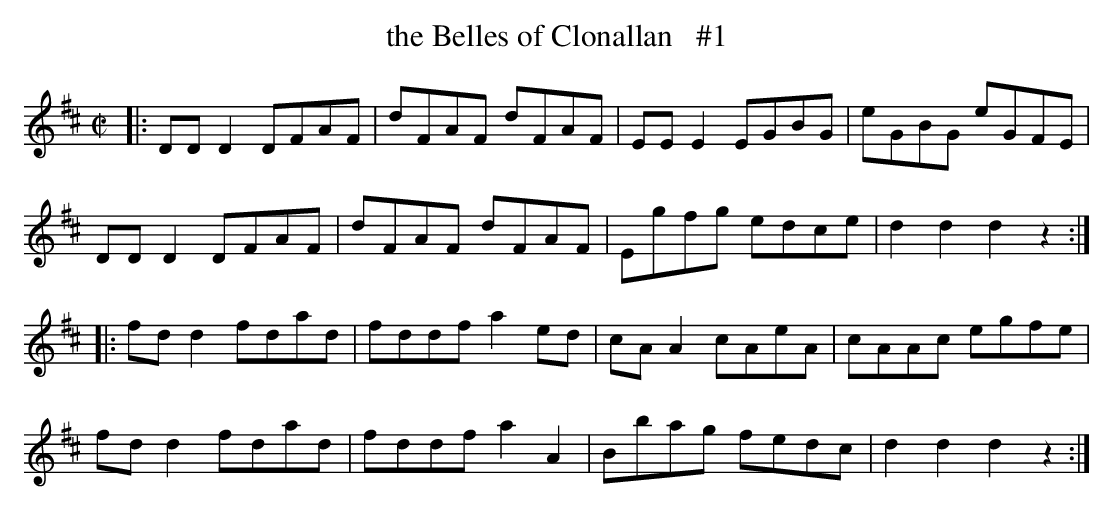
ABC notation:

X:1
T: the Belles of Clonallan   #1
M: C|
L: 1/8
K: D
|:\
DDD2 DFAF | dFAF dFAF | EEE2 EGBG | eGBG eGFE |
DDD2 DFAF | dFAF dFAF | Egfg edce | d2d2 d2z2 :|
|:\
fdd2 fdad | fddf a2ed | cAA2 cAeA | cAAc egfe |
fdd2 fdad | fddf a2A2 | Bbag fedc | d2d2 d2z2 :|
